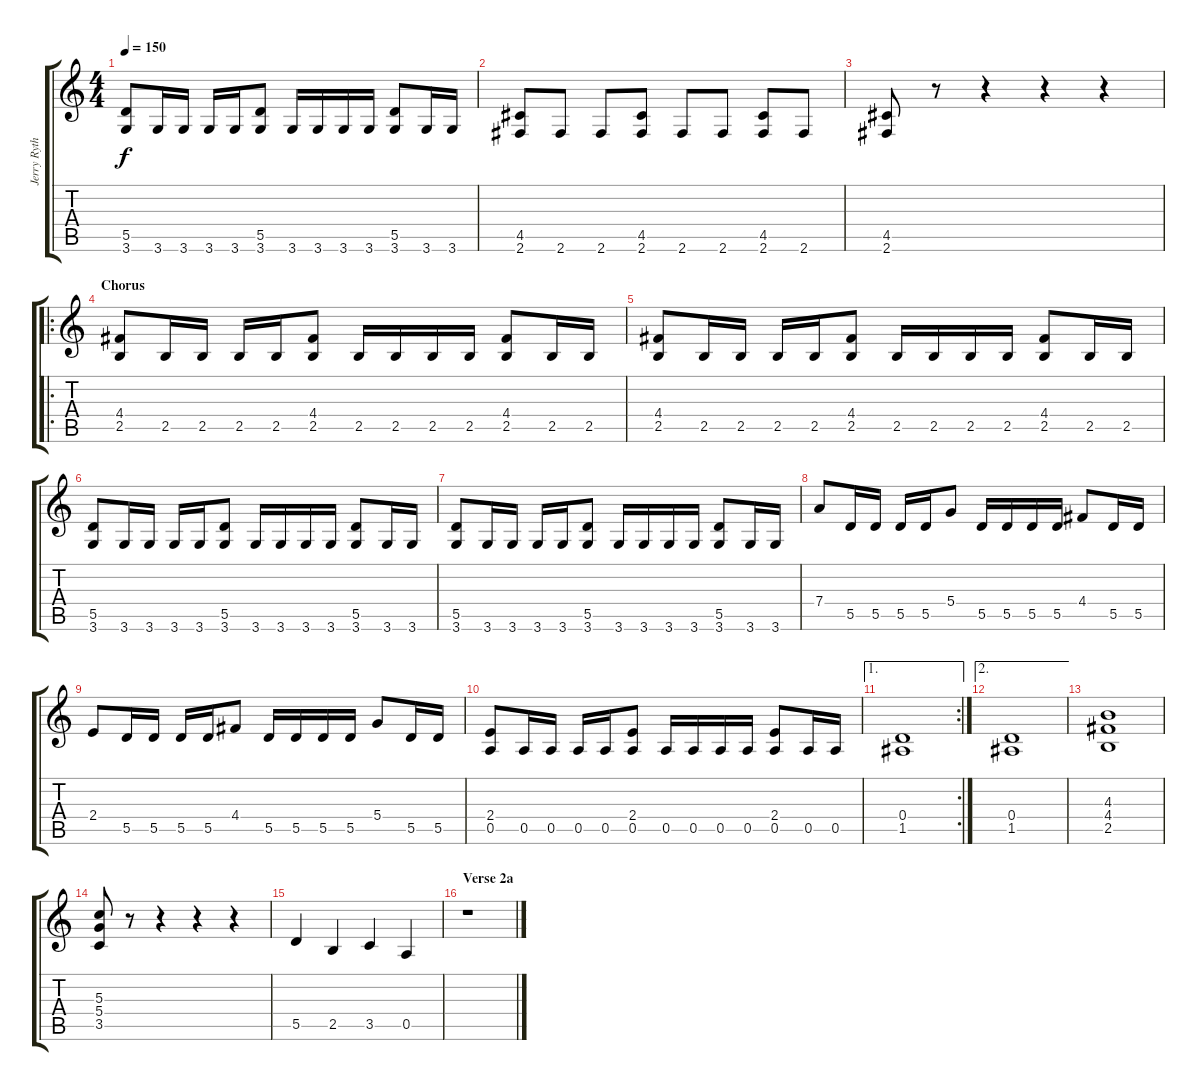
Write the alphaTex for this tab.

\track ("Jerry Rythmn" "Jerry Ryth") {instrument distortionguitar}
\staff {score tabs}
\tuning (E4 B3 G3 D3 A2 E2) {hide}
\ts (4 4)
\tempo 150
\clef g2
\ks c
(5.5 3.6).8{dy f} 3.6.16 3.6.16 3.6.16 3.6.16 (5.5 3.6).8 3.6.16 3.6.16 3.6.16 3.6.16 (5.5 3.6).8 3.6.16 3.6.16 |
(4.5 2.6).8 2.6.8 2.6.8 (4.5 2.6).8 2.6.8 2.6.8 (4.5 2.6).8 2.6.8 |
(4.5 2.6).8 r.8 r.4 r.4 r.4 |
\ro
\section ("" "Chorus")
(4.4 2.5).8 2.5.16 2.5.16 2.5.16 2.5.16 (4.4 2.5).8 2.5.16 2.5.16 2.5.16 2.5.16 (4.4 2.5).8 2.5.16 2.5.16 |
(4.4 2.5).8 2.5.16 2.5.16 2.5.16 2.5.16 (4.4 2.5).8 2.5.16 2.5.16 2.5.16 2.5.16 (4.4 2.5).8 2.5.16 2.5.16 |
(5.5 3.6).8 3.6.16 3.6.16 3.6.16 3.6.16 (5.5 3.6).8 3.6.16 3.6.16 3.6.16 3.6.16 (5.5 3.6).8 3.6.16 3.6.16 |
(5.5 3.6).8 3.6.16 3.6.16 3.6.16 3.6.16 (5.5 3.6).8 3.6.16 3.6.16 3.6.16 3.6.16 (5.5 3.6).8 3.6.16 3.6.16 |
7.4.8 5.5.16 5.5.16 5.5.16 5.5.16 5.4.8 5.5.16 5.5.16 5.5.16 5.5.16 4.4.8 5.5.16 5.5.16 |
2.4.8 5.5.16 5.5.16 5.5.16 5.5.16 4.4.8 5.5.16 5.5.16 5.5.16 5.5.16 5.4.8 5.5.16 5.5.16 |
(2.4 0.5).8 0.5.16 0.5.16 0.5.16 0.5.16 (2.4 0.5).8 0.5.16 0.5.16 0.5.16 0.5.16 (2.4 0.5).8 0.5.16 0.5.16 |
\ae 1
\rc 2
(0.4 1.5).1 |
\ae 2
(0.4 1.5).1 |
(4.3 4.4 2.5).1 |
(5.3 5.4 3.5).8 r.8 r.4 r.4 r.4 |
5.5.4 2.5.4 3.5.4 0.5.4 |
\section ("" "Verse 2a")
r.1
